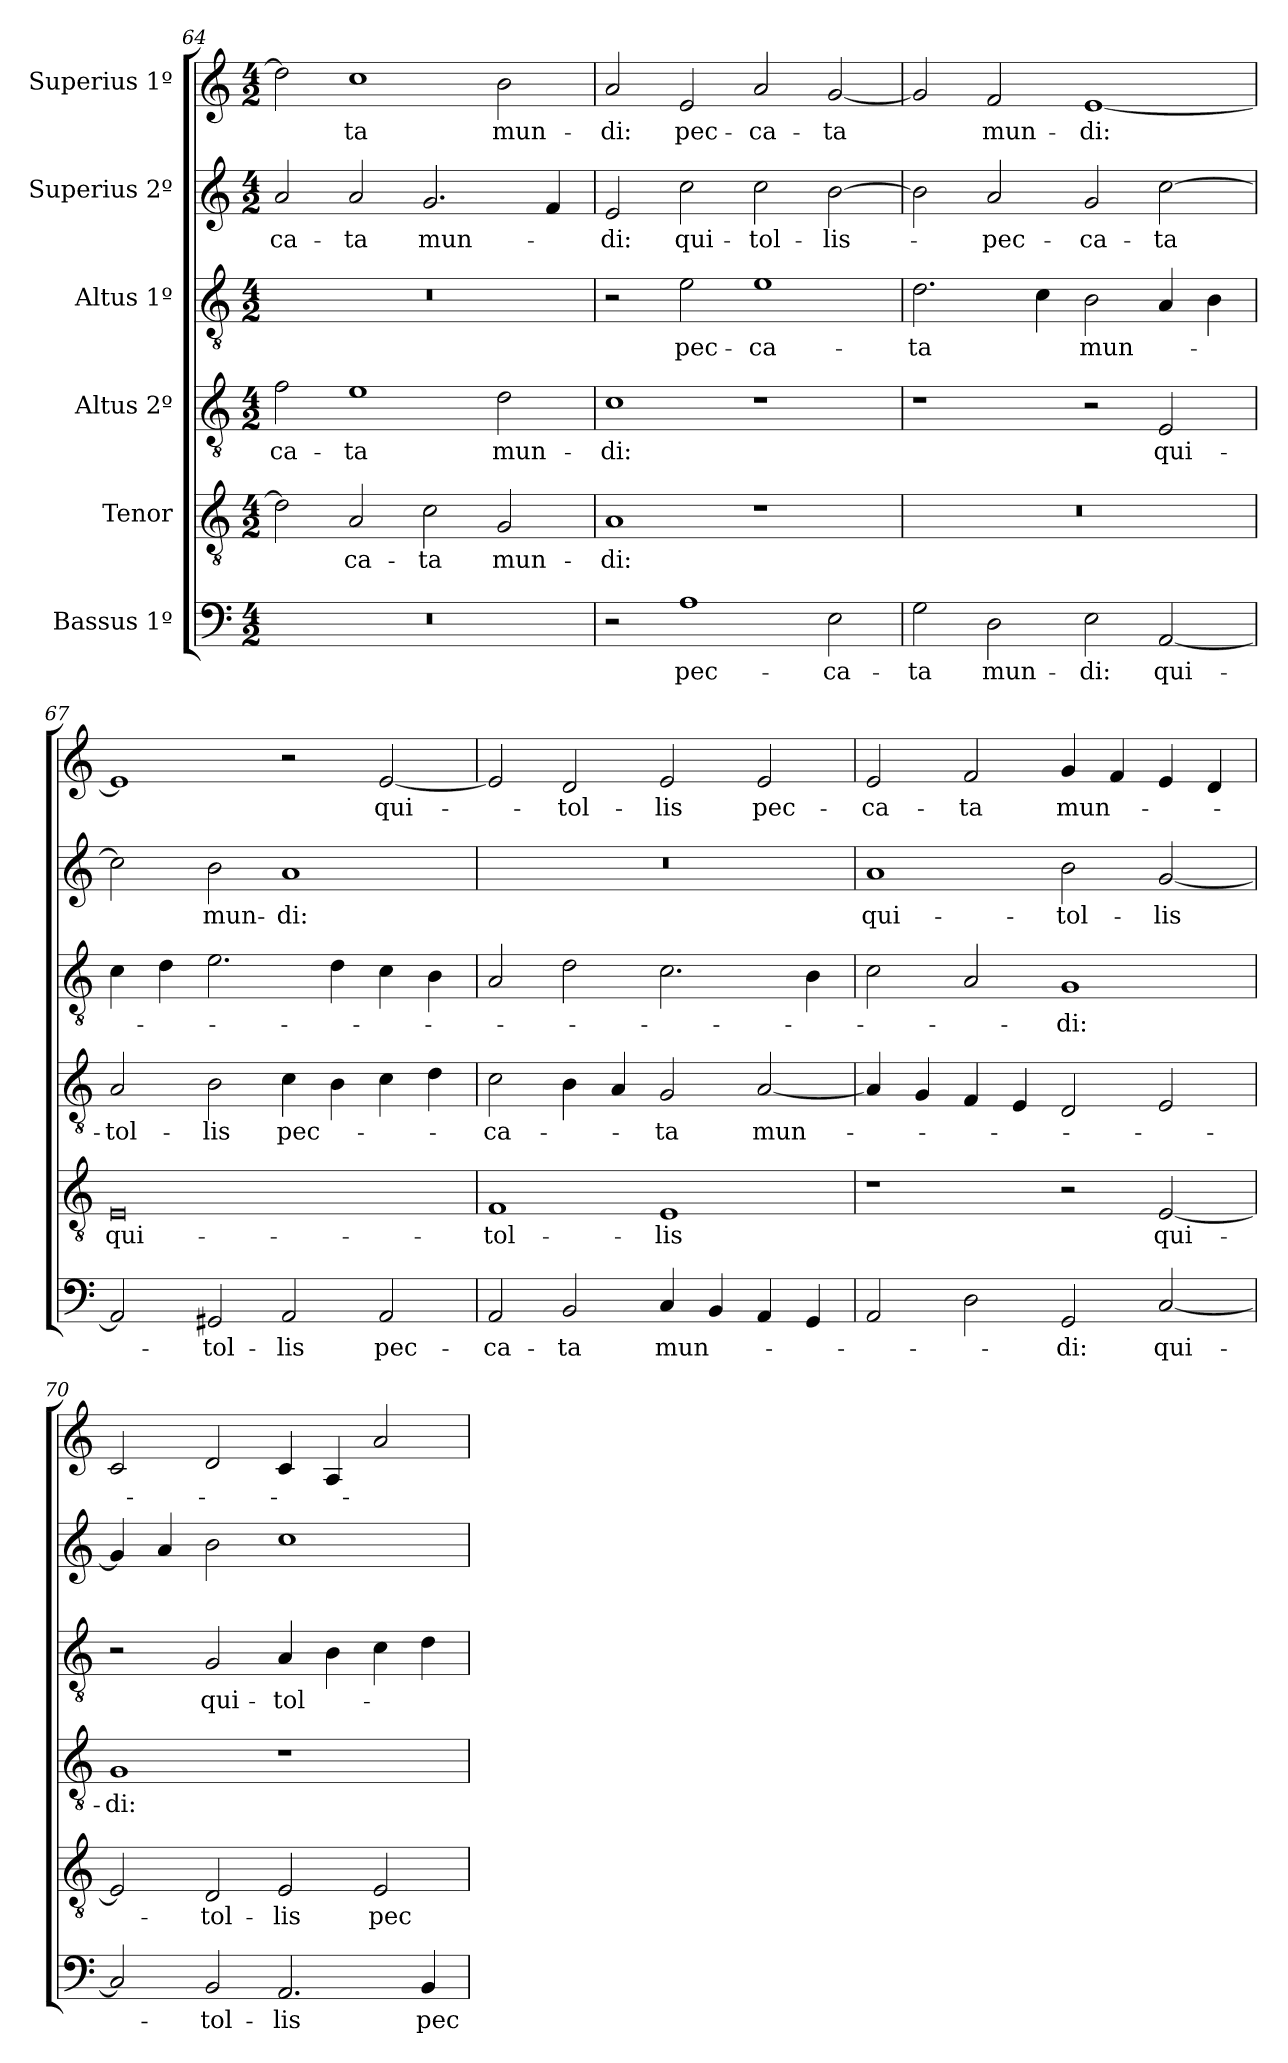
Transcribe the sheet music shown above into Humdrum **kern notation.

**kern	**text	**kern	**text	**kern	**text	**kern	**text	**kern	**text	**kern	**text
*part6	*part6	*part5	*part5	*part4	*part4	*part3	*part3	*part2	*part2	*part1	*part1
*staff6	*staff6	*staff5	*staff5	*staff4	*staff4	*staff3	*staff3	*staff2	*staff2	*staff1	*staff1
*I"Bassus 1º	*	*I"Tenor	*	*I"Altus 2º	*	*I"Altus 1º	*	*I"Superius 2º	*	*I"Superius 1º	*
*clefF4	*	*clefGv2	*	*clefGv2	*	*clefGv2	*	*clefG2	*	*clefG2	*
*k[]	*	*k[]	*	*k[]	*	*k[]	*	*k[]	*	*k[]	*
*M4/2	*	*M4/2	*	*M4/2	*	*M4/2	*	*M4/2	*	*M4/2	*
=64	=64	=64	=64	=64	=64	=64	=64	=64	=64	=64	=64
0r	.	2d\]	.	2f\	-ca-	0r	.	2a/	-ca-	2dd\]	.
.	.	2A/	-ca-	1e\	-ta	.	.	2a/	-ta	1cc\	-ta
.	.	2c\	-ta	.	.	.	.	2.g/	mun-	.	.
.	.	2G/	mun-	2d\	mun-	.	.	.	.	2b\	mun-
.	.	.	.	.	.	.	.	4f/	.	.	.
=65	=65	=65	=65	=65	=65	=65	=65	=65	=65	=65	=65
2r	.	1A/	-di:	1c\	-di:	2r	.	2e/	-di:	2a/	-di:
1A\	pec-	.	.	.	.	2e\	pec-	2cc\	qui-	2e/	pec-
.	.	1r	.	1r	.	1e\	-ca-	2cc\	tol-	2a/	-ca-
2E\	-ca-	.	.	.	.	.	.	[2b\	lis-	[2g/	-ta
=66	=66	=66	=66	=66	=66	=66	=66	=66	=66	=66	=66
2G\	-ta	0r	.	1r	.	2.d\	-ta	2b\]	.	2g/]	.
2D\	mun-	.	.	.	.	.	.	2a/	pec-	2f/	mun-
.	.	.	.	.	.	4c\	.	.	.	.	.
2E\	-di:	.	.	2r	.	2B\	mun-	2g/	-ca-	[1e/	-di:
[2AA/	qui-	.	.	2E/	qui-	4A/	.	[2cc\	-ta	.	.
.	.	.	.	.	.	4B\	.	.	.	.	.
=67	=67	=67	=67	=67	=67	=67	=67	=67	=67	=67	=67
2AA/]	.	0E/	qui-	2A/	tol-	4c\	.	2cc\]	.	1e/]	.
.	.	.	.	.	.	4d\	.	.	.	.	.
2GG#X/	tol-	.	.	2B\	-lis	2.e\	.	2b\	mun-	.	.
2AA/	-lis	.	.	4c\	pec-	.	.	1a/	-di:	2r	.
.	.	.	.	4B\	.	4d\	.	.	.	.	.
2AA/	pec-	.	.	4c\	.	4c\	.	.	.	[2e/	qui-
.	.	.	.	4d\	.	4B\	.	.	.	.	.
=68	=68	=68	=68	=68	=68	=68	=68	=68	=68	=68	=68
2AA/	-ca-	1F/	tol-	2c\	-ca-	2A/	.	0r	.	2e/]	.
2BB/	-ta	.	.	4B\	.	2d\	.	.	.	2d/	tol-
.	.	.	.	4A/	.	.	.	.	.	.	.
4C/	mun-	1E/	-lis	2G/	-ta	2.c\	.	.	.	2e/	-lis
4BB/	.	.	.	.	.	.	.	.	.	.	.
4AA/	.	.	.	[2A/	mun-	.	.	.	.	2e/	pec-
4GG/	.	.	.	.	.	4B\	.	.	.	.	.
=69	=69	=69	=69	=69	=69	=69	=69	=69	=69	=69	=69
2AA/	.	1r	.	4A/]	.	2c\	.	1a/	qui-	2e/	-ca-
.	.	.	.	4G/	.	.	.	.	.	.	.
2D\	.	.	.	4F/	.	2A/	.	.	.	2f/	-ta
.	.	.	.	4E/	.	.	.	.	.	.	.
2GG/	-di:	2r	.	2D/	.	1G/	-di:	2b\	tol-	4g/	mun-
.	.	.	.	.	.	.	.	.	.	4f/	.
[2C/	qui-	[2E/	qui-	2E/	.	.	.	[2g/	-lis	4e/	.
.	.	.	.	.	.	.	.	.	.	4d/	.
=70	=70	=70	=70	=70	=70	=70	=70	=70	=70	=70	=70
2C/]	.	2E/]	.	1G/	-di:	2r	.	4g/]	.	2c/	.
.	.	.	.	.	.	.	.	4a/	.	.	.
2BB/	tol-	2D/	tol-	.	.	2G/	qui-	2b\	.	2d/	.
2.AA/	-lis	2E/	-lis	1r	.	4A/	tol-	1cc\	.	4c/	.
.	.	.	.	.	.	4B\	.	.	.	4A/	.
.	.	2E/	pec-	.	.	4c\	.	.	.	2a/	.
4BB/	pec-	.	.	.	.	4d\	.	.	.	.	.
=	=	=	=	=	=	=	=	=	=	=	=
*-	*-	*-	*-	*-	*-	*-	*-	*-	*-	*-	*-
